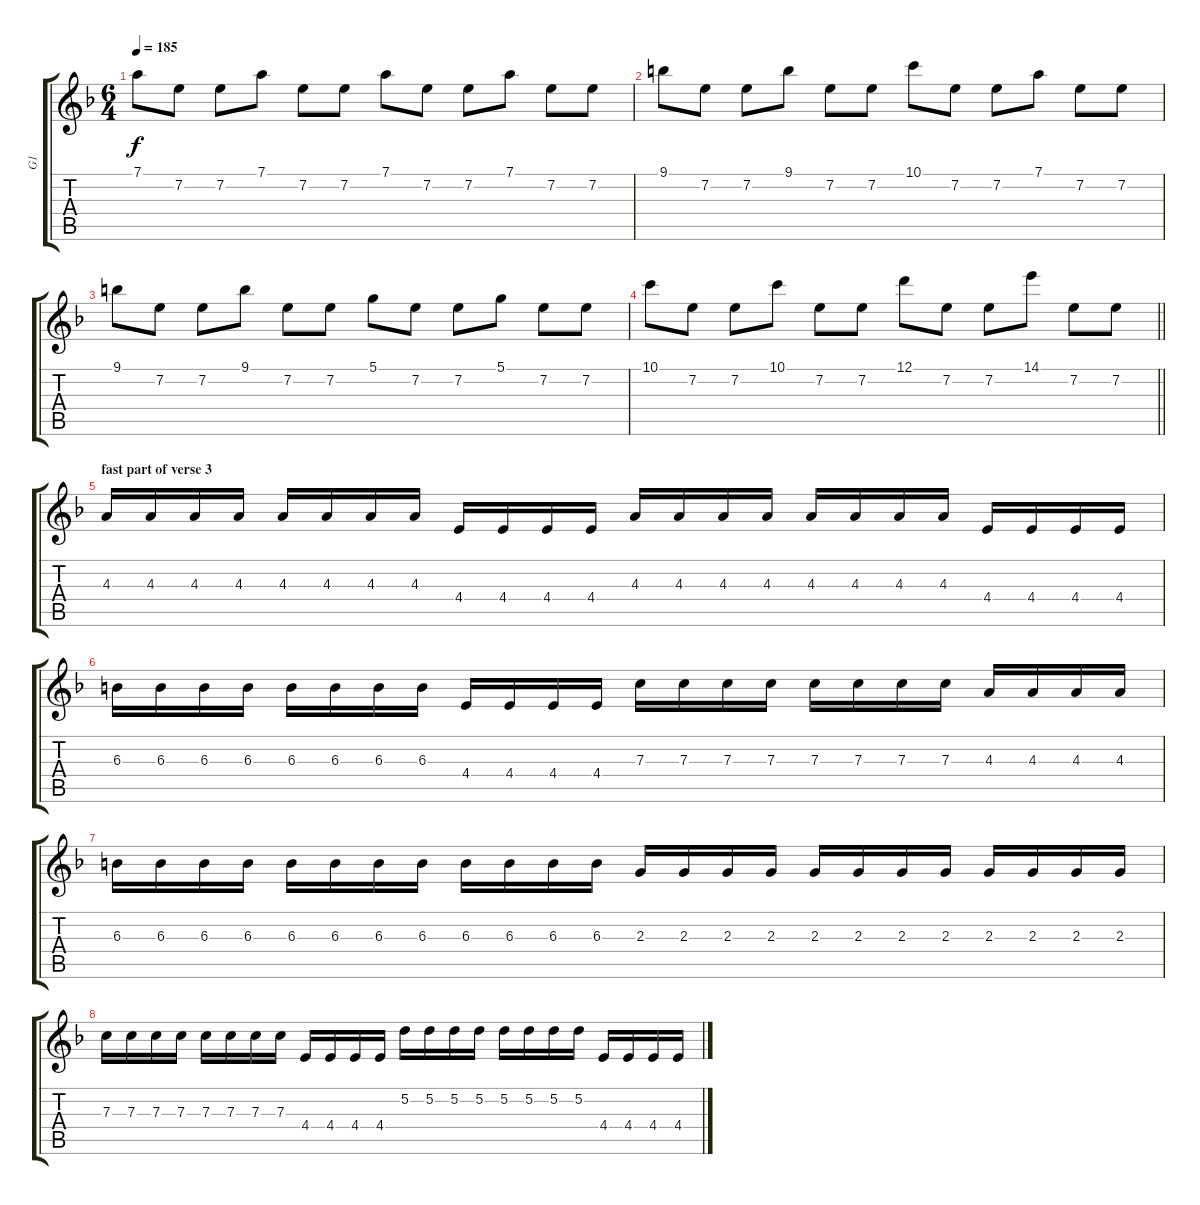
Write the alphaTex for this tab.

\track ("G1" "G1") {instrument distortionguitar bank 5}
\staff {score tabs}
\tuning (D4 A3 F3 C3 G2 D2) {hide}
\ts (6 4)
\tempo 185
\clef g2
\ks dminor
7.1.8{dy f} 7.2.8 7.2.8 7.1.8 7.2.8 7.2.8 7.1.8 7.2.8 7.2.8 7.1.8 7.2.8 7.2.8 |
9.1.8 7.2.8 7.2.8 9.1.8 7.2.8 7.2.8 10.1.8 7.2.8 7.2.8 7.1.8 7.2.8 7.2.8 |
9.1.8 7.2.8 7.2.8 9.1.8 7.2.8 7.2.8 5.1.8 7.2.8 7.2.8 5.1.8 7.2.8 7.2.8 |
\barLineRight lightlight
10.1.8 7.2.8 7.2.8 10.1.8 7.2.8 7.2.8 12.1.8 7.2.8 7.2.8 14.1.8 7.2.8 7.2.8 |
\section ("" "fast part of verse 3")
4.3.16 4.3.16 4.3.16 4.3.16 4.3.16 4.3.16 4.3.16 4.3.16 4.4.16 4.4.16 4.4.16 4.4.16 4.3.16 4.3.16 4.3.16 4.3.16 4.3.16 4.3.16 4.3.16 4.3.16 4.4.16 4.4.16 4.4.16 4.4.16 |
6.3.16 6.3.16 6.3.16 6.3.16 6.3.16 6.3.16 6.3.16 6.3.16 4.4.16 4.4.16 4.4.16 4.4.16 7.3.16 7.3.16 7.3.16 7.3.16 7.3.16 7.3.16 7.3.16 7.3.16 4.3.16 4.3.16 4.3.16 4.3.16 |
6.3.16 6.3.16 6.3.16 6.3.16 6.3.16 6.3.16 6.3.16 6.3.16 6.3.16 6.3.16 6.3.16 6.3.16 2.3.16 2.3.16 2.3.16 2.3.16 2.3.16 2.3.16 2.3.16 2.3.16 2.3.16 2.3.16 2.3.16 2.3.16 |
7.3.16 7.3.16 7.3.16 7.3.16 7.3.16 7.3.16 7.3.16 7.3.16 4.4.16 4.4.16 4.4.16 4.4.16 5.2.16 5.2.16 5.2.16 5.2.16 5.2.16 5.2.16 5.2.16 5.2.16 4.4.16 4.4.16 4.4.16 4.4.16
